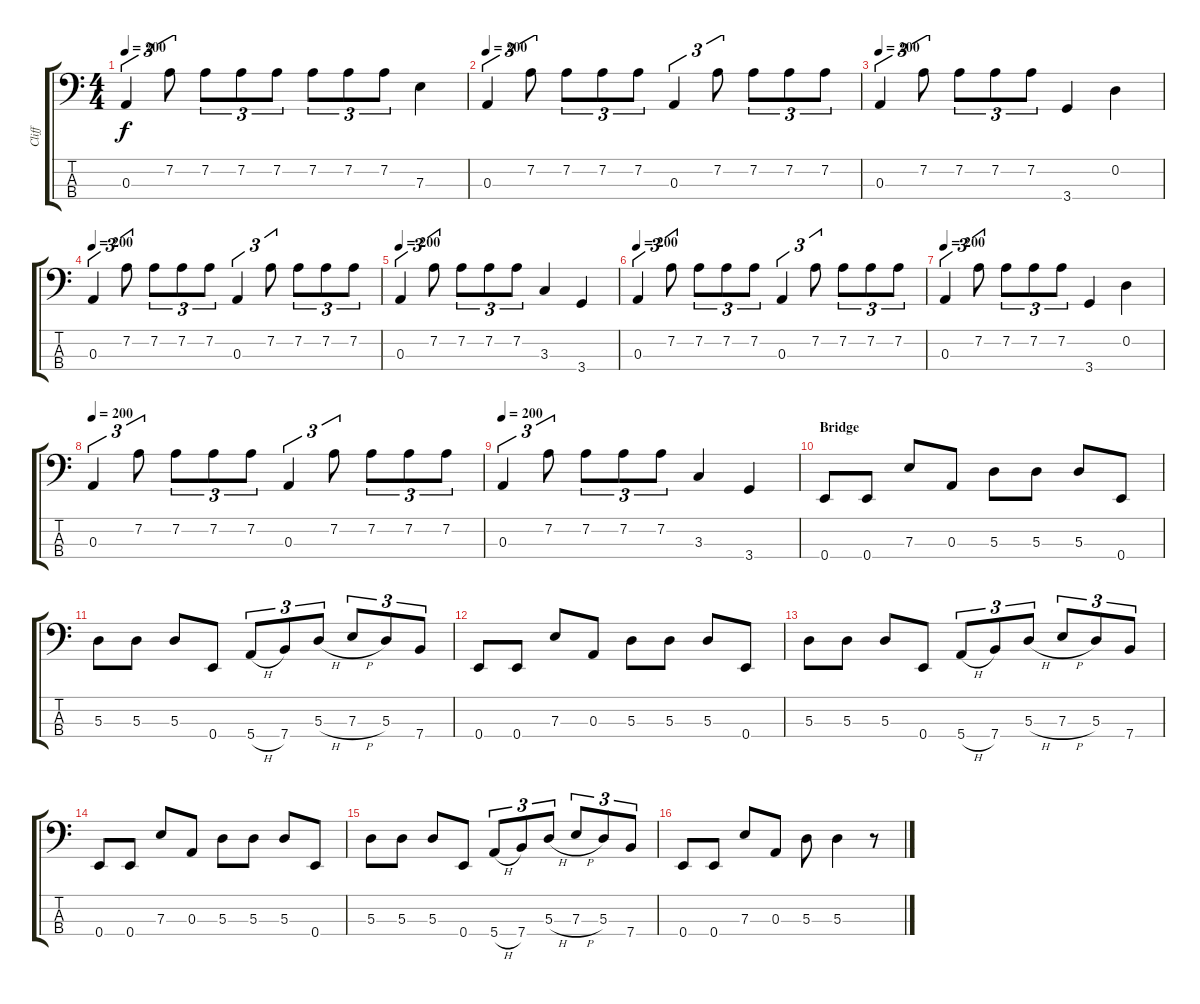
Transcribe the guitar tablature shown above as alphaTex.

\track ("Cliff" "Cliff") {instrument electricbassfinger}
\staff {score tabs}
\tuning (G2 D2 A1 E1) {hide}
\ts (4 4)
\tempo 200
\clef f4
\ks c
0.3.4{tu (3 2) dy f} 7.2.8{tu (3 2)} 7.2.8{tu (3 2)} 7.2.8{tu (3 2)} 7.2.8{tu (3 2)} 7.2.8{tu (3 2)} 7.2.8{tu (3 2)} 7.2.8{tu (3 2)} 7.3.4 |
\tempo 200
0.3.4{tu (3 2)} 7.2.8{tu (3 2)} 7.2.8{tu (3 2)} 7.2.8{tu (3 2)} 7.2.8{tu (3 2)} 0.3.4{tu (3 2)} 7.2.8{tu (3 2)} 7.2.8{tu (3 2)} 7.2.8{tu (3 2)} 7.2.8{tu (3 2)} |
\tempo 200
0.3.4{tu (3 2)} 7.2.8{tu (3 2)} 7.2.8{tu (3 2)} 7.2.8{tu (3 2)} 7.2.8{tu (3 2)} 3.4.4 0.2.4 |
\tempo 200
0.3.4{tu (3 2)} 7.2.8{tu (3 2)} 7.2.8{tu (3 2)} 7.2.8{tu (3 2)} 7.2.8{tu (3 2)} 0.3.4{tu (3 2)} 7.2.8{tu (3 2)} 7.2.8{tu (3 2)} 7.2.8{tu (3 2)} 7.2.8{tu (3 2)} |
\tempo 200
0.3.4{tu (3 2)} 7.2.8{tu (3 2)} 7.2.8{tu (3 2)} 7.2.8{tu (3 2)} 7.2.8{tu (3 2)} 3.3.4 3.4.4 |
\tempo 200
0.3.4{tu (3 2)} 7.2.8{tu (3 2)} 7.2.8{tu (3 2)} 7.2.8{tu (3 2)} 7.2.8{tu (3 2)} 0.3.4{tu (3 2)} 7.2.8{tu (3 2)} 7.2.8{tu (3 2)} 7.2.8{tu (3 2)} 7.2.8{tu (3 2)} |
\tempo 200
0.3.4{tu (3 2)} 7.2.8{tu (3 2)} 7.2.8{tu (3 2)} 7.2.8{tu (3 2)} 7.2.8{tu (3 2)} 3.4.4 0.2.4 |
\tempo 200
0.3.4{tu (3 2)} 7.2.8{tu (3 2)} 7.2.8{tu (3 2)} 7.2.8{tu (3 2)} 7.2.8{tu (3 2)} 0.3.4{tu (3 2)} 7.2.8{tu (3 2)} 7.2.8{tu (3 2)} 7.2.8{tu (3 2)} 7.2.8{tu (3 2)} |
\tempo 200
0.3.4{tu (3 2)} 7.2.8{tu (3 2)} 7.2.8{tu (3 2)} 7.2.8{tu (3 2)} 7.2.8{tu (3 2)} 3.3.4 3.4.4 |
\section ("" "Bridge")
0.4.8 0.4.8 7.3.8 0.3.8 5.3.8 5.3.8 5.3.8 0.4.8 |
5.3.8 5.3.8 5.3.8 0.4.8 5.4{h}.8{tu (3 2)} 7.4.8{tu (3 2)} 5.3{h}.8{tu (3 2)} 7.3{h}.8{tu (3 2)} 5.3.8{tu (3 2)} 7.4.8{tu (3 2)} |
0.4.8 0.4.8 7.3.8 0.3.8 5.3.8 5.3.8 5.3.8 0.4.8 |
5.3.8 5.3.8 5.3.8 0.4.8 5.4{h}.8{tu (3 2)} 7.4.8{tu (3 2)} 5.3{h}.8{tu (3 2)} 7.3{h}.8{tu (3 2)} 5.3.8{tu (3 2)} 7.4.8{tu (3 2)} |
0.4.8 0.4.8 7.3.8 0.3.8 5.3.8 5.3.8 5.3.8 0.4.8 |
5.3.8 5.3.8 5.3.8 0.4.8 5.4{h}.8{tu (3 2)} 7.4.8{tu (3 2)} 5.3{h}.8{tu (3 2)} 7.3{h}.8{tu (3 2)} 5.3.8{tu (3 2)} 7.4.8{tu (3 2)} |
0.4.8 0.4.8 7.3.8 0.3.8 5.3.8 5.3.4 r.8
